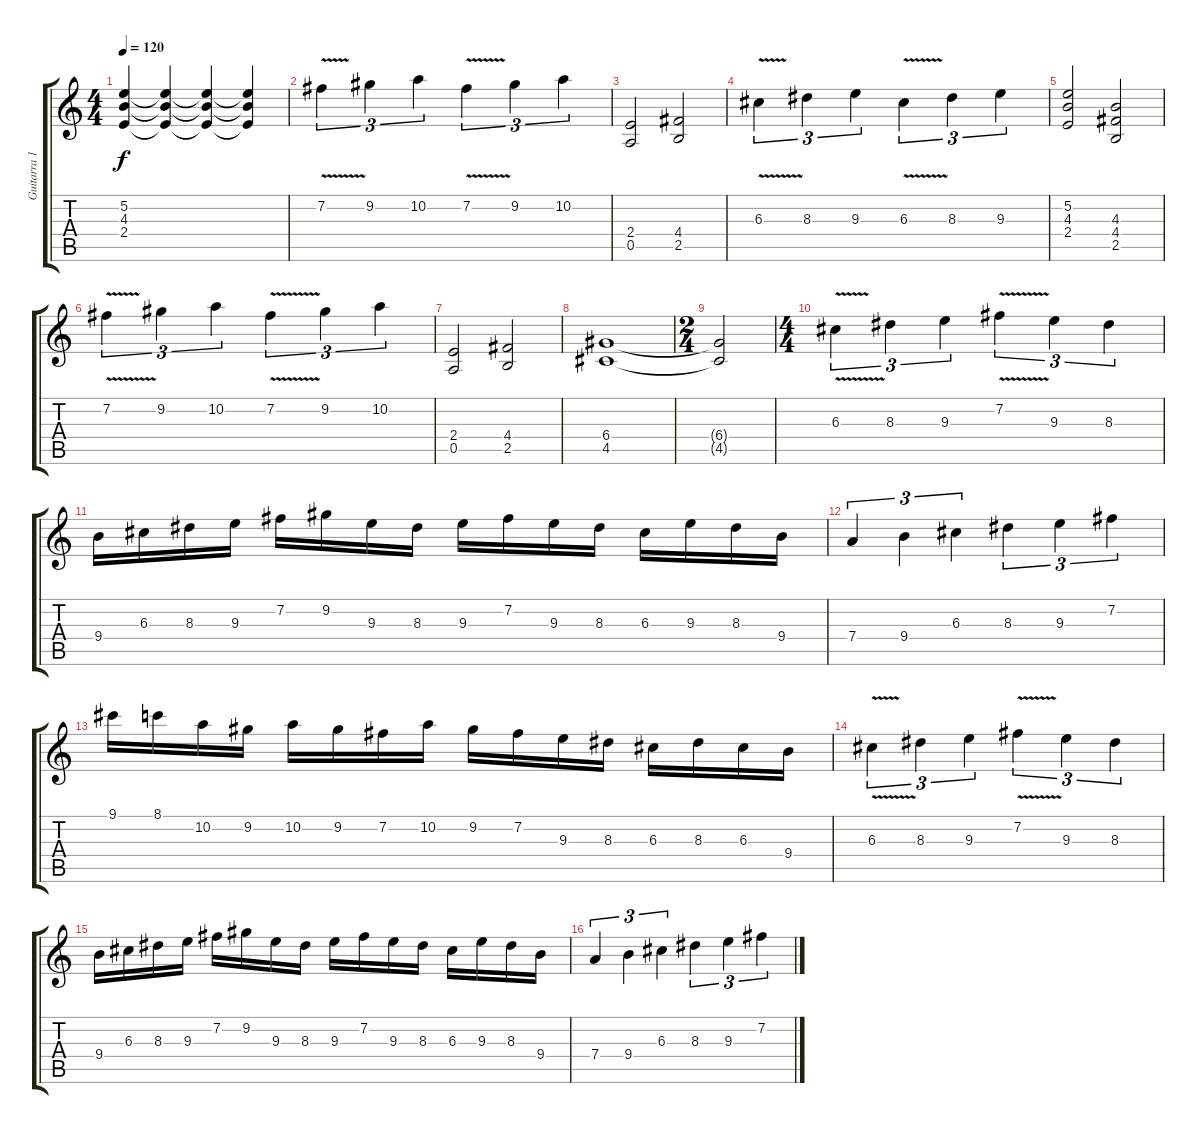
\track ("Guitarra 1" "Guitarra 1") {instrument overdrivenguitar}
\staff {score tabs}
\tuning (E4 B3 G3 D3 A2 E2) {hide}
\ts (4 4)
\tempo 120
\clef g2
\ks c
(5.2 4.3 2.4).4{dy f} (5.2{t} 4.3{t} 2.4{t}).4 (5.2{t} 4.3{t} 2.4{t}).4 (5.2{t} 4.3{t} 2.4{t}).4 |
7.2{v}.4{tu (3 2)} 9.2.4{tu (3 2)} 10.2.4{tu (3 2)} 7.2{v}.4{tu (3 2)} 9.2.4{tu (3 2)} 10.2.4{tu (3 2)} |
(2.4 0.5).2 (4.4 2.5).2 |
6.3{v}.4{tu (3 2)} 8.3.4{tu (3 2)} 9.3.4{tu (3 2)} 6.3{v}.4{tu (3 2)} 8.3.4{tu (3 2)} 9.3.4{tu (3 2)} |
(5.2 4.3 2.4).2 (4.3 4.4 2.5).2 |
7.2{v}.4{tu (3 2)} 9.2.4{tu (3 2)} 10.2.4{tu (3 2)} 7.2{v}.4{tu (3 2)} 9.2.4{tu (3 2)} 10.2.4{tu (3 2)} |
(2.4 0.5).2 (4.4 2.5).2 |
(6.4 4.5).1 |
\ts (2 4)
(6.4{t} 4.5{t}).2 |
\ts (4 4)
6.3{v}.4{tu (3 2)} 8.3.4{tu (3 2)} 9.3.4{tu (3 2)} 7.2{v}.4{tu (3 2)} 9.3.4{tu (3 2)} 8.3.4{tu (3 2)} |
9.4.16 6.3.16 8.3.16 9.3.16 7.2.16 9.2.16 9.3.16 8.3.16 9.3.16 7.2.16 9.3.16 8.3.16 6.3.16 9.3.16 8.3.16 9.4.16 |
7.4.4{tu (3 2)} 9.4.4{tu (3 2)} 6.3.4{tu (3 2)} 8.3.4{tu (3 2)} 9.3.4{tu (3 2)} 7.2.4{tu (3 2)} |
9.1.16 8.1.16 10.2.16 9.2.16 10.2.16 9.2.16 7.2.16 10.2.16 9.2.16 7.2.16 9.3.16 8.3.16 6.3.16 8.3.16 6.3.16 9.4.16 |
6.3{v}.4{tu (3 2)} 8.3.4{tu (3 2)} 9.3.4{tu (3 2)} 7.2{v}.4{tu (3 2)} 9.3.4{tu (3 2)} 8.3.4{tu (3 2)} |
9.4.16 6.3.16 8.3.16 9.3.16 7.2.16 9.2.16 9.3.16 8.3.16 9.3.16 7.2.16 9.3.16 8.3.16 6.3.16 9.3.16 8.3.16 9.4.16 |
7.4.4{tu (3 2)} 9.4.4{tu (3 2)} 6.3.4{tu (3 2)} 8.3.4{tu (3 2)} 9.3.4{tu (3 2)} 7.2.4{tu (3 2)}
